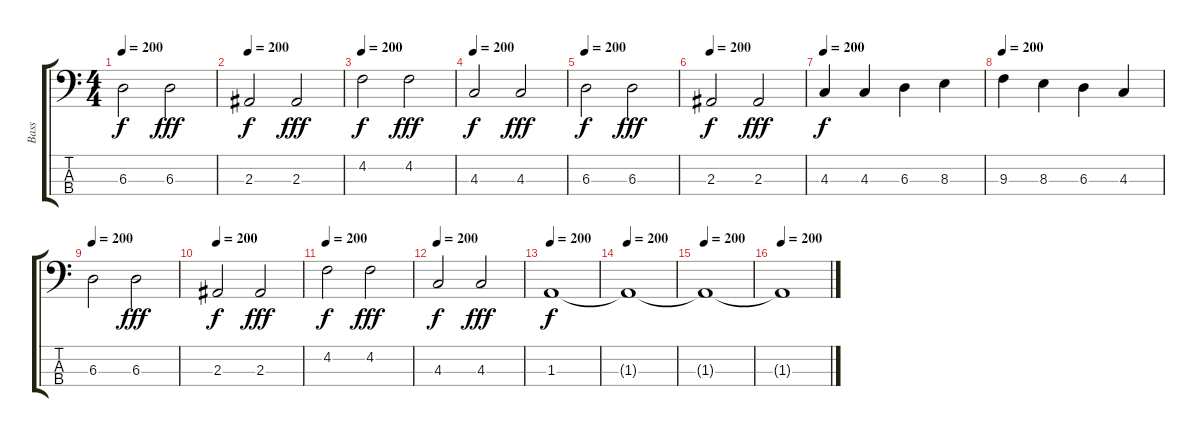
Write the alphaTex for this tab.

\track ("Bass" "Bass") {instrument electricbassfinger}
\staff {score tabs}
\tuning (Gb2 Db2 Ab1 Eb1) {hide}
\ts (4 4)
\tempo 200
\clef f4
\ks c
6.3.2{dy f} 6.3.2{dy fff} |
\tempo 200
2.3.2{dy f} 2.3.2{dy fff} |
\tempo 200
4.2.2{dy f} 4.2.2{dy fff} |
\tempo 200
4.3.2{dy f} 4.3.2{dy fff} |
\tempo 200
6.3.2{dy f} 6.3.2{dy fff} |
\tempo 200
2.3.2{dy f} 2.3.2{dy fff} |
\tempo 200
4.3.4{dy f} 4.3.4 6.3.4 8.3.4 |
\tempo 200
9.3.4 8.3.4 6.3.4 4.3.4 |
\tempo 200
6.3.2 6.3.2{dy fff} |
\tempo 200
2.3.2{dy f} 2.3.2{dy fff} |
\tempo 200
4.2.2{dy f} 4.2.2{dy fff} |
\tempo 200
4.3.2{dy f} 4.3.2{dy fff} |
\tempo 200
1.3.1{dy f} |
\tempo 200
1.3{t}.1 |
\tempo 200
1.3{t}.1 |
\tempo 200
1.3{t}.1
